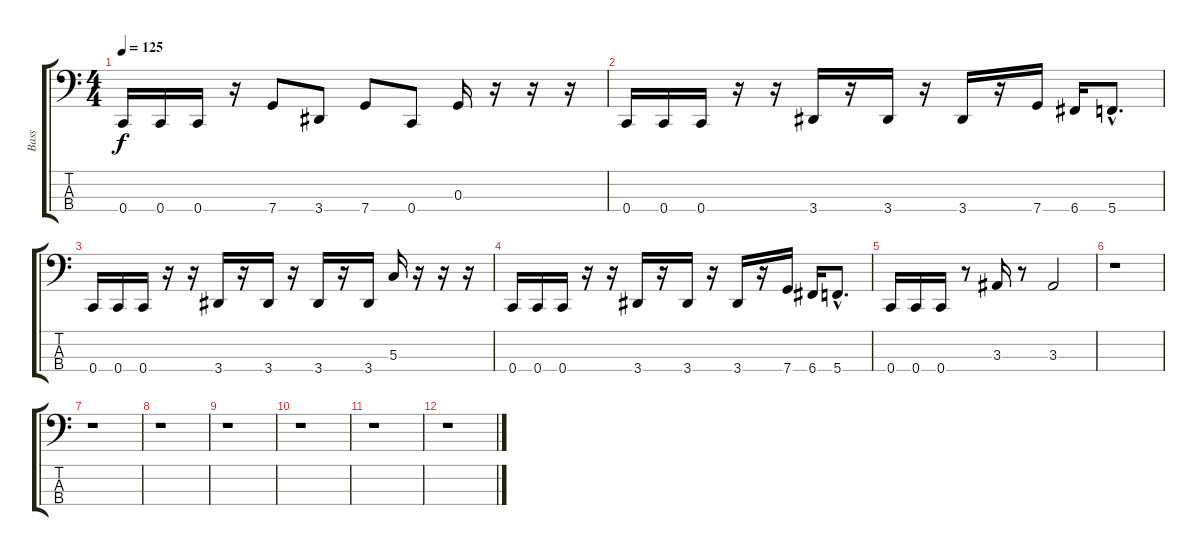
\track ("Bass" "Bass") {instrument electricbasspick}
\staff {score tabs}
\tuning (F2 C2 G1 C1) {hide}
\ts (4 4)
\tempo 125
\clef f4
\ks c
0.4.16{dy f} 0.4.16 0.4.16 r.16 7.4.8 3.4.8 7.4.8 0.4.8 0.3.16 r.16 r.16 r.16 |
0.4.16 0.4.16 0.4.16 r.16 r.16 3.4.16 r.16 3.4.16 r.16 3.4.16 r.16 7.4.16 6.4.16 5.4{hac}.8{d} |
0.4.16 0.4.16 0.4.16 r.16 r.16 3.4.16 r.16 3.4.16 r.16 3.4.16 r.16 3.4.16 5.3.16 r.16 r.16 r.16 |
0.4.16 0.4.16 0.4.16 r.16 r.16 3.4.16 r.16 3.4.16 r.16 3.4.16 r.16 7.4.16 6.4.16 5.4{hac}.8{d} |
0.4.16 0.4.16 0.4.16 r.8 3.3.16 r.8 3.3.2 |
r.1 |
r.1 |
r.1 |
r.1 |
r.1 |
r.1 |
r.1
